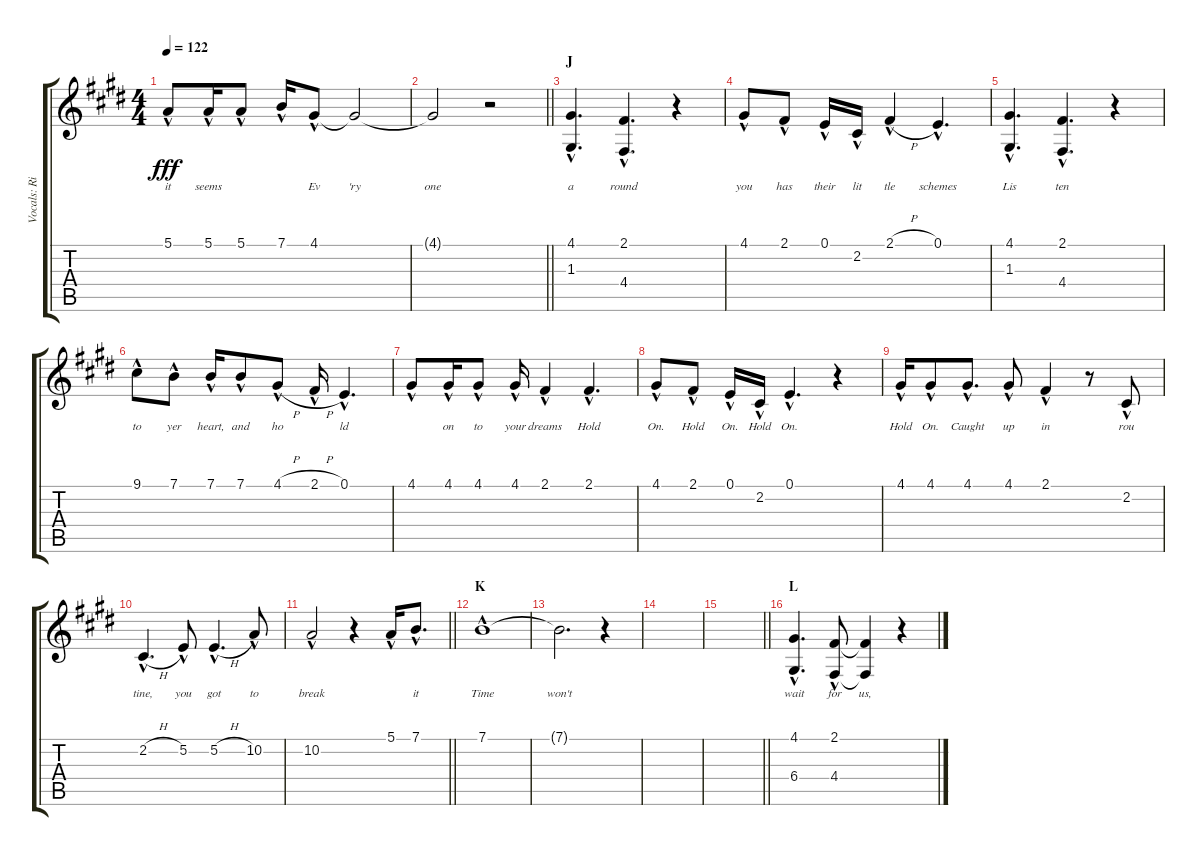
\track ("Vocals: Rik" "Vocals: Ri") {instrument lead2sawtooth}
\staff {score tabs}
\tuning (E4 B3 G3 D3 A2 E2) {hide}
\ts (4 4)
\tempo 122
\clef g2
\ks e
5.1{hac}.8{lyrics (0 "it") lyrics (1 "") lyrics (2 "") lyrics (3 "") lyrics (4 "") dy fff} 5.1{hac}.16{lyrics (0 "seems") lyrics (1 "") lyrics (2 "") lyrics (3 "") lyrics (4 "")} 5.1{hac}.8{lyrics (0 "") lyrics (1 "") lyrics (2 "") lyrics (3 "") lyrics (4 "")} 7.1{hac}.16{lyrics (0 "") lyrics (1 "") lyrics (2 "") lyrics (3 "") lyrics (4 "")} 4.1{hac}.8{lyrics (0 "Ev") lyrics (1 "") lyrics (2 "") lyrics (3 "") lyrics (4 "")} 4.1{t}.2{lyrics (0 "'ry") lyrics (1 "") lyrics (2 "") lyrics (3 "") lyrics (4 "")} |
\barLineRight lightlight
4.1{t}.2{lyrics (0 "one") lyrics (1 "") lyrics (2 "") lyrics (3 "") lyrics (4 "")} r.2 |
\section ("" "J")
(4.1{hac} 1.3{hac}).4{d lyrics (0 "a") lyrics (1 "") lyrics (2 "") lyrics (3 "") lyrics (4 "")} (2.1{hac} 4.4{hac}).4{d lyrics (0 "round") lyrics (1 "") lyrics (2 "") lyrics (3 "") lyrics (4 "")} r.4 |
4.1{hac}.8{lyrics (0 "you") lyrics (1 "") lyrics (2 "") lyrics (3 "") lyrics (4 "")} 2.1{hac}.8{lyrics (0 "has") lyrics (1 "") lyrics (2 "") lyrics (3 "") lyrics (4 "")} 0.1{hac}.16{lyrics (0 "their") lyrics (1 "") lyrics (2 "") lyrics (3 "") lyrics (4 "")} 2.2{hac}.16{lyrics (0 "lit") lyrics (1 "") lyrics (2 "") lyrics (3 "") lyrics (4 "")} 2.1{h hac}.4{lyrics (0 "tle") lyrics (1 "") lyrics (2 "") lyrics (3 "") lyrics (4 "")} 0.1{hac}.4{d lyrics (0 "schemes") lyrics (1 "") lyrics (2 "") lyrics (3 "") lyrics (4 "")} |
(4.1{hac} 1.3{hac}).4{d lyrics (0 "Lis") lyrics (1 "") lyrics (2 "") lyrics (3 "") lyrics (4 "")} (2.1{hac} 4.4{hac}).4{d lyrics (0 "ten") lyrics (1 "") lyrics (2 "") lyrics (3 "") lyrics (4 "")} r.4 |
9.1{hac}.8{lyrics (0 "to") lyrics (1 "") lyrics (2 "") lyrics (3 "") lyrics (4 "")} 7.1{hac}.8{lyrics (0 "yer") lyrics (1 "") lyrics (2 "") lyrics (3 "") lyrics (4 "")} 7.1{hac}.16{lyrics (0 "heart,") lyrics (1 "") lyrics (2 "") lyrics (3 "") lyrics (4 "")} 7.1{hac}.8{lyrics (0 "and") lyrics (1 "") lyrics (2 "") lyrics (3 "") lyrics (4 "")} 4.1{h hac}.8{lyrics (0 "ho") lyrics (1 "") lyrics (2 "") lyrics (3 "") lyrics (4 "")} 2.1{h hac}.16{lyrics (0 "") lyrics (1 "") lyrics (2 "") lyrics (3 "") lyrics (4 "")} 0.1{hac}.4{d lyrics (0 "ld") lyrics (1 "") lyrics (2 "") lyrics (3 "") lyrics (4 "")} |
4.1{hac}.8{lyrics (0 "") lyrics (1 "") lyrics (2 "") lyrics (3 "") lyrics (4 "")} 4.1{hac}.16{lyrics (0 "on") lyrics (1 "") lyrics (2 "") lyrics (3 "") lyrics (4 "")} 4.1{hac}.8{lyrics (0 "to") lyrics (1 "") lyrics (2 "") lyrics (3 "") lyrics (4 "")} 4.1{hac}.16{lyrics (0 "your") lyrics (1 "") lyrics (2 "") lyrics (3 "") lyrics (4 "")} 2.1{hac}.4{lyrics (0 "dreams") lyrics (1 "") lyrics (2 "") lyrics (3 "") lyrics (4 "")} 2.1{hac}.4{d lyrics (0 "Hold") lyrics (1 "") lyrics (2 "") lyrics (3 "") lyrics (4 "")} |
4.1{hac}.8{lyrics (0 "On.") lyrics (1 "") lyrics (2 "") lyrics (3 "") lyrics (4 "")} 2.1{hac}.8{lyrics (0 "Hold") lyrics (1 "") lyrics (2 "") lyrics (3 "") lyrics (4 "")} 0.1{hac}.16{lyrics (0 "On.") lyrics (1 "") lyrics (2 "") lyrics (3 "") lyrics (4 "")} 2.2{hac}.16{lyrics (0 "Hold") lyrics (1 "") lyrics (2 "") lyrics (3 "") lyrics (4 "")} 0.1{hac}.4{d lyrics (0 "On.") lyrics (1 "") lyrics (2 "") lyrics (3 "") lyrics (4 "")} r.4 |
4.1{hac}.16{lyrics (0 "Hold") lyrics (1 "") lyrics (2 "") lyrics (3 "") lyrics (4 "")} 4.1{hac}.8{lyrics (0 "On.") lyrics (1 "") lyrics (2 "") lyrics (3 "") lyrics (4 "")} 4.1{hac}.8{d lyrics (0 "Caught") lyrics (1 "") lyrics (2 "") lyrics (3 "") lyrics (4 "")} 4.1{hac}.8{lyrics (0 "up") lyrics (1 "") lyrics (2 "") lyrics (3 "") lyrics (4 "")} 2.1{hac}.4{lyrics (0 "in") lyrics (1 "") lyrics (2 "") lyrics (3 "") lyrics (4 "")} r.8 2.2{hac}.8{lyrics (0 "rou") lyrics (1 "") lyrics (2 "") lyrics (3 "") lyrics (4 "")} |
2.2{h hac}.4{d lyrics (0 "tine,") lyrics (1 "") lyrics (2 "") lyrics (3 "") lyrics (4 "")} 5.2{hac}.8{lyrics (0 "you") lyrics (1 "") lyrics (2 "") lyrics (3 "") lyrics (4 "")} 5.2{h hac}.4{d lyrics (0 "got") lyrics (1 "") lyrics (2 "") lyrics (3 "") lyrics (4 "")} 10.2{hac}.8{lyrics (0 "to") lyrics (1 "") lyrics (2 "") lyrics (3 "") lyrics (4 "")} |
\barLineRight lightlight
10.2{hac}.2{lyrics (0 "break") lyrics (1 "") lyrics (2 "") lyrics (3 "") lyrics (4 "")} r.4 5.1{hac}.16{lyrics (0 "") lyrics (1 "") lyrics (2 "") lyrics (3 "") lyrics (4 "")} 7.1{hac}.8{d lyrics (0 "it") lyrics (1 "") lyrics (2 "") lyrics (3 "") lyrics (4 "")} |
\section ("" "K")
7.1{hac}.1{lyrics (0 "Time") lyrics (1 "") lyrics (2 "") lyrics (3 "") lyrics (4 "")} |
7.1{t}.2{d lyrics (0 "won't") lyrics (1 "") lyrics (2 "") lyrics (3 "") lyrics (4 "")} r.4 |
|
\barLineRight lightlight
|
\section ("" "L")
(4.1{hac} 6.4{hac}).4{d lyrics (0 "wait") lyrics (1 "") lyrics (2 "") lyrics (3 "") lyrics (4 "")} (2.1{hac} 4.4{hac}).8{lyrics (0 "for") lyrics (1 "") lyrics (2 "") lyrics (3 "") lyrics (4 "")} (2.1{t} 4.4{t}).4{lyrics (0 "us,") lyrics (1 "") lyrics (2 "") lyrics (3 "") lyrics (4 "")} r.4
